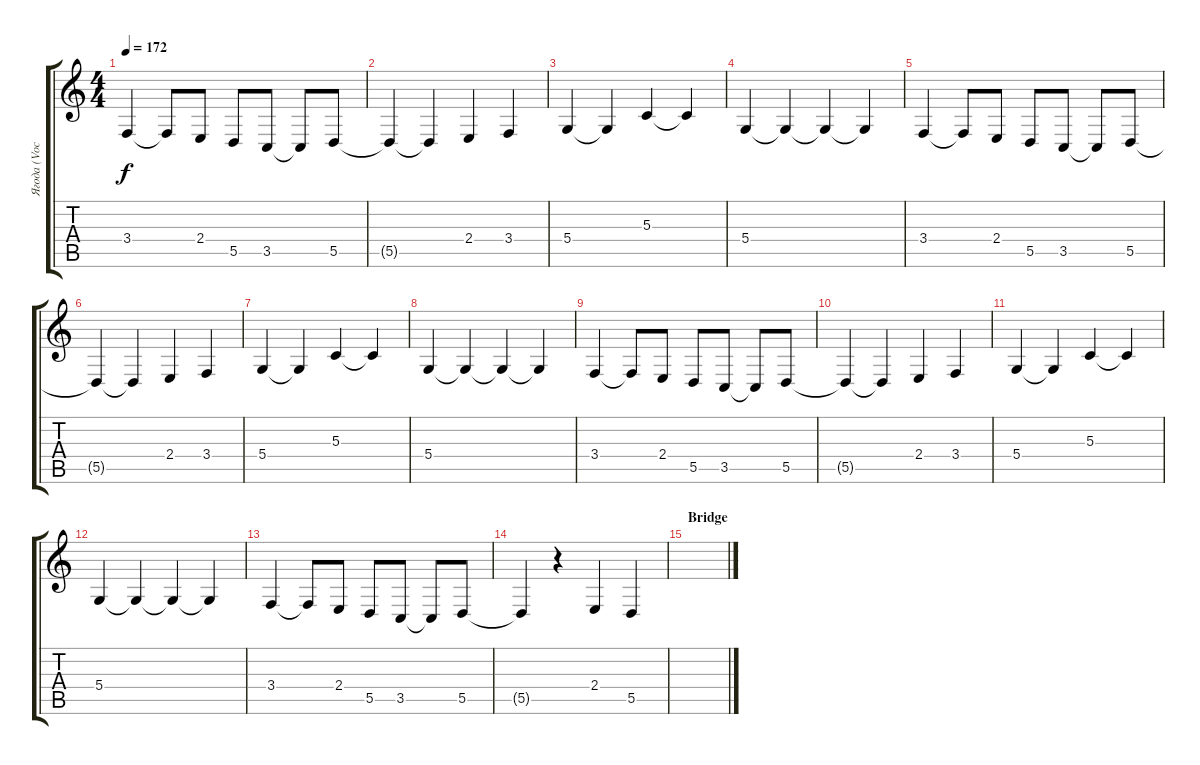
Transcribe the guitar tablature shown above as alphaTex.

\track ("Ягода (Vocal 2)" "Ягода (Voc") {instrument lead6voice}
\staff {score tabs}
\tuning (E4 B3 G3 D3 A2 E2) {hide}
\ts (4 4)
\tempo 172
\clef g2
\ks c
3.4.4{dy f} 3.4{t}.8 2.4.8 5.5.8 3.5.8 3.5{t}.8 5.5.8 |
5.5{t}.4 5.5{t}.4 2.4.4 3.4.4 |
5.4.4 5.4{t}.4 5.3.4 5.3{t}.4 |
5.4.4 5.4{t}.4 5.4{t}.4 5.4{t}.4 |
3.4.4 3.4{t}.8 2.4.8 5.5.8 3.5.8 3.5{t}.8 5.5.8 |
5.5{t}.4 5.5{t}.4 2.4.4 3.4.4 |
5.4.4 5.4{t}.4 5.3.4 5.3{t}.4 |
5.4.4 5.4{t}.4 5.4{t}.4 5.4{t}.4 |
3.4.4 3.4{t}.8 2.4.8 5.5.8 3.5.8 3.5{t}.8 5.5.8 |
5.5{t}.4 5.5{t}.4 2.4.4 3.4.4 |
5.4.4 5.4{t}.4 5.3.4 5.3{t}.4 |
5.4.4 5.4{t}.4 5.4{t}.4 5.4{t}.4 |
3.4.4 3.4{t}.8 2.4.8 5.5.8 3.5.8 3.5{t}.8 5.5.8 |
5.5{t}.4 r.4 2.4.4 5.5.4 |
\section ("" "Bridge")
